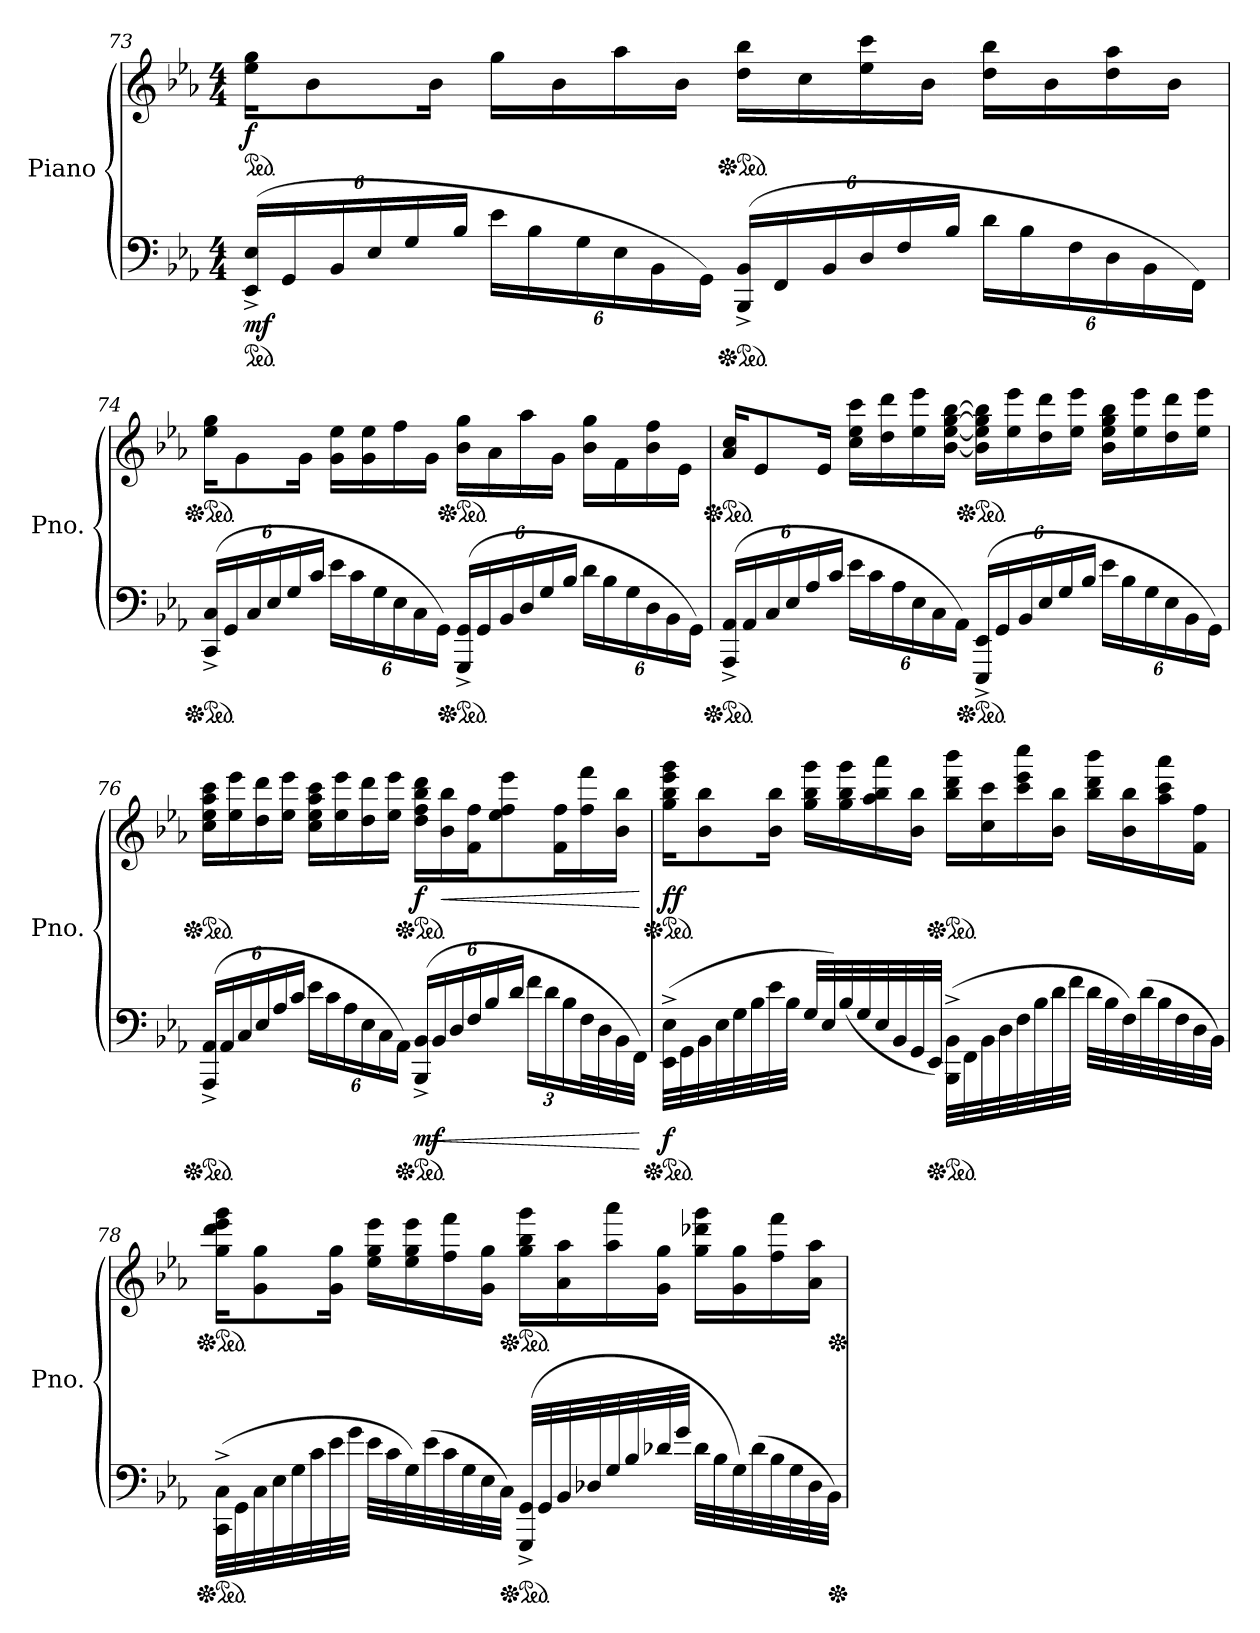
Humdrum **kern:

**kern	**dynam	**kern	**dynam
*part2	*part2	*part1	*part1
*staff2	*staff2	*staff1	*staff1
*I"Piano	*	*I"Piano	*
*I'Pno.	*	*I'Pno.	*
!!LO:LB:g=z
*clefF4	*	*clefG2	*
*k[b-e-a-]	*	*k[b-e-a-]	*
*M4/4	*	*M4/4	*
*ped	*	*	*
*Xbrackettup	*	*	*
*	*	*ped	*
=73	=73	=73	=73
!	!LO:DY:b	!	!LO:DY:b
(>24EE-/^ 24E-/^LL	mf	16ee-\ 16gg\KL	f
24GG/	.	.	.
.	.	8b-\	.
24BB-/	.	.	.
24E-/	.	.	.
24G/	.	.	.
.	.	16b-\Jk	.
24B-/JJ	.	.	.
24e-\LL	.	16gg\LL	.
24B-\	.	.	.
.	.	16b-\	.
24G\	.	.	.
24E-\	.	16aa-\	.
24BB-\	.	.	.
.	.	16b-\JJ	.
24GG\JJ)	.	.	.
*Xped	*	*	*
*ped	*	*	*
*	*	*Xped	*
*	*	*ped	*
(>24BBB-/^ 24BB-/^LL	.	16dd\ 16bb-\LL	.
24FF/	.	.	.
.	.	16cc\	.
24BB-/	.	.	.
24D/	.	16ee-\ 16ccc\	.
24F/	.	.	.
.	.	16b-\JJ	.
24B-/JJ	.	.	.
24d\LL	.	16dd\ 16bb-\LL	.
24B-\	.	.	.
.	.	16b-\	.
24F\	.	.	.
24D\	.	16dd\ 16aa-\	.
24BB-\	.	.	.
.	.	16b-\JJ	.
24FF\JJ)	.	.	.
!!LO:LB:g=z
=74	=74	=74	=74
*Xped	*	*	*
*ped	*	*	*
*	*	*Xped	*
*	*	*ped	*
(>24CC/^ 24C/^LL	.	16ee-\ 16gg\KL	.
24GG/	.	.	.
.	.	8g\	.
24C/	.	.	.
24E-/	.	.	.
24G/	.	.	.
.	.	16g\Jk	.
24c/JJ	.	.	.
24e-\LL	.	16g\ 16ee-\LL	.
24c\	.	.	.
.	.	16g\ 16ee-\	.
24G\	.	.	.
24E-\	.	16ff\	.
24C\	.	.	.
.	.	16g\JJ	.
24GG\JJ)	.	.	.
*Xped	*	*	*
*ped	*	*	*
*	*	*Xped	*
*	*	*ped	*
(>24GGG/^ 24GG/^LL	.	16b-\ 16gg\LL	.
24GG/	.	.	.
.	.	16a-\	.
24BB-/	.	.	.
24D/	.	16aa-\	.
24G/	.	.	.
.	.	16g\JJ	.
24B-/JJ	.	.	.
24d\LL	.	16b-\ 16gg\LL	.
24B-\	.	.	.
.	.	16f\	.
24G\	.	.	.
24D\	.	16b-\ 16ff\	.
24BB-\	.	.	.
.	.	16e-\JJ	.
24GG\JJ)	.	.	.
!!LO:LB:g=z
=75	=75	=75	=75
*Xped	*	*	*
*ped	*	*	*
*	*	*Xped	*
*	*	*ped	*
(>24AAA-/^ 24AA-/^LL	.	16a-/ 16cc/KL	.
24AA-/	.	.	.
.	.	8e-/	.
24C/	.	.	.
24E-/	.	.	.
24A-/	.	.	.
.	.	16e-/Jk	.
24c/JJ	.	.	.
24e-\LL	.	16cc\ 16ee-\ 16ccc\LL	.
24c\	.	.	.
.	.	16dd\ 16ddd\	.
24A-\	.	.	.
24E-\	.	16ee-\ 16eee-\	.
24C\	.	.	.
.	.	[16b-\ [16ee-\ [16gg\ [16bb-\JJ	.
24AA-\JJ)	.	.	.
*Xped	*	*	*
*ped	*	*	*
*	*	*Xped	*
*	*	*ped	*
(>24EEE-/^ 24EE-/^LL	.	16b-\] 16ee-\] 16gg\] 16bb-\]LL	.
24GG/	.	.	.
.	.	16ee-\ 16eee-\	.
24BB-/	.	.	.
24E-/	.	16dd\ 16ddd\	.
24G/	.	.	.
.	.	16ee-\ 16eee-\JJ	.
24B-/JJ	.	.	.
24e-\LL	.	16b-\ 16ee-\ 16gg\ 16bb-\LL	.
24B-\	.	.	.
.	.	16ee-\ 16eee-\	.
24G\	.	.	.
24E-\	.	16dd\ 16ddd\	.
24BB-\	.	.	.
.	.	16ee-\ 16eee-\JJ	.
24GG\JJ)	.	.	.
!!LO:PB:g=z
=76	=76	=76	=76
*Xped	*	*	*
*ped	*	*	*
*	*	*Xped	*
*	*	*ped	*
(>24AAA-/^ 24AA-/^LL	.	16cc\ 16ee-\ 16aa-\ 16ccc\LL	.
24AA-/	.	.	.
.	.	16ee-\ 16eee-\	.
24C/	.	.	.
24E-/	.	16dd\ 16ddd\	.
24A-/	.	.	.
.	.	16ee-\ 16eee-\JJ	.
24c/JJ	.	.	.
24e-\LL	.	16cc\ 16ee-\ 16aa-\ 16ccc\LL	.
24c\	.	.	.
.	.	16ee-\ 16eee-\	.
24A-\	.	.	.
24E-\	.	16dd\ 16ddd\	.
24C\	.	.	.
.	.	16ee-\ 16eee-\JJ	.
24AA-\JJ)	.	.	.
*Xped	*	*	*
*ped	*	*	*
*	*	*Xped	*
*	*	*ped	*
!	!LO:DY:b	!	!LO:DY:b
(>24BBB-/^ 24BB-/^LL	mf	16dd\ 16ff\ 16bb-\ 16ddd\LL	f
!	!LO:HP:b	!	!
24BB-/	<	.	.
!	!	!	!LO:HP:b
.	.	16b-\ 16bb-\	<
24D/	.	.	.
24F/	.	16f\ 16ff\J	.
24B-/	.	.	.
.	.	8ee-\ 8ff\ 8eee-\	.
24d/JJ	.	.	.
24f\LL	.	.	.
24d\	.	.	.
.	.	16f\ 16ff\L	.
24B-\	.	.	.
32F\L	.	16ff\ 16fff\	.
32D\	.	.	.
32BB-\	.	16b-\ 16bb-\JJ	.
32FF\JJJ)	.	.	.
.	[	.	[
!!LO:LB:g=z
=77	=77	=77	=77
*Xped	*	*	*
*ped	*	*	*
*	*	*Xped	*
*	*	*ped	*
!	!LO:DY:b	!	!LO:DY:b
(>32EE-\^ 32E-\^LLL	f	16gg\ 16bb-\ 16eee-\ 16ggg\KL	ff
32GG\	.	.	.
32BB-\	.	8b-\ 8bb-\	.
32E-\	.	.	.
32G\	.	.	.
32B-\	.	.	.
32e-\	.	16b-\ 16bb-\Jk	.
32B-\JJJ	.	.	.
32G/LLL	.	16gg\ 16bb-\ 16ggg\LL	.
32E-/)	.	.	.
(<32B-/	.	16gg\ 16bb-\ 16ggg\	.
32G/	.	.	.
32E-/	.	16aa-\ 16bb-\ 16aaa-\	.
32BB-/	.	.	.
32GG/	.	16b-\ 16bb-\JJ	.
32EE-/JJJ)	.	.	.
*Xped	*	*	*
*ped	*	*	*
*	*	*Xped	*
*	*	*ped	*
(>32BBB-\^ 32BB-\^LLL	.	16bb-\ 16ddd\ 16bbb-\LL	.
32FF\	.	.	.
32BB-\	.	16cc\ 16ccc\	.
32D\	.	.	.
32F\	.	16ccc\ 16eee-\ 16cccc\	.
32B-\	.	.	.
32d\	.	16b-\ 16bb-\JJ	.
32f\JJJ	.	.	.
32d\LLL	.	16bb-\ 16ddd\ 16bbb-\LL	.
32B-\	.	.	.
32F\)	.	16b-\ 16bb-\	.
(>32d\	.	.	.
32B-\	.	16aa-\ 16ccc\ 16aaa-\	.
32F\	.	.	.
32D\	.	16f\ 16ff\JJ	.
32BB-\JJJ)	.	.	.
!!LO:LB:g=z
=78	=78	=78	=78
*Xped	*	*	*
*ped	*	*	*
*	*	*Xped	*
*	*	*ped	*
(>32CC\^ 32C\^LLL	.	16gg\ 16ddd\ 16eee-\ 16ggg\KL	.
32GG\	.	.	.
32C\	.	8g\ 8gg\	.
32E-\	.	.	.
32G\	.	.	.
32c\	.	.	.
32e-\	.	16g\ 16gg\Jk	.
32g\JJJ	.	.	.
32e-\LLL	.	16ee-\ 16gg\ 16eee-\LL	.
32c\	.	.	.
32G\)	.	16ee-\ 16gg\ 16eee-\	.
(>32e-\	.	.	.
32c\	.	16ff\ 16fff\	.
32G\	.	.	.
32E-\	.	16g\ 16gg\JJ	.
32C\JJJ)	.	.	.
*Xped	*	*	*
*ped	*	*	*
*	*	*Xped	*
*	*	*ped	*
(>32GGG/^ 32GG/^LLL	.	16gg\ 16bb-\ 16ggg\LL	.
32GG/	.	.	.
32BB-/	.	16a-\ 16aa-\	.
32D-X/	.	.	.
32G/	.	16aa-\ 16aaa-\	.
32B-/	.	.	.
32d-X/	.	16g\ 16gg\JJ	.
32g/JJJ	.	.	.
32d-\LLL	.	16gg\ 16ddd-X\ 16ggg\LL	.
32B-\	.	.	.
32G\)	.	16g\ 16gg\	.
(>32d-\	.	.	.
32B-\	.	16ff\ 16fff\	.
32G\	.	.	.
32D-\	.	16a-\ 16aa-\JJ	.
32BB-\JJJ)	.	.	.
*	*	*Xped	*
*Xped	*	*	*
=	=	=	=
*-	*-	*-	*-
